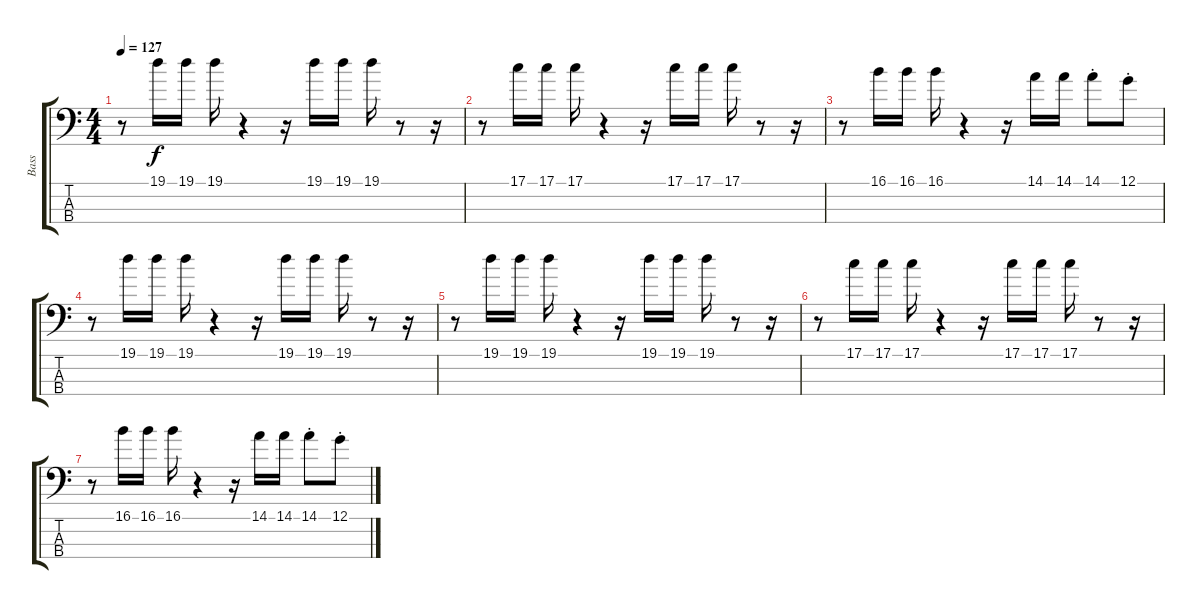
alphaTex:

\track ("Bass" "Bass") {instrument electricbassfinger}
\staff {score tabs}
\tuning (G2 D2 A1 E1) {hide}
\ts (4 4)
\tempo 127
\clef f4
\ks c
r.8{dy f} 19.1.16 19.1.16 19.1.16 r.4 r.16 19.1.16 19.1.16 19.1.16 r.8 r.16 |
r.8 17.1.16 17.1.16 17.1.16 r.4 r.16 17.1.16 17.1.16 17.1.16 r.8 r.16 |
r.8 16.1.16 16.1.16 16.1.16 r.4 r.16 14.1.16 14.1.16 14.1{st}.8 12.1{st}.8 |
r.8 19.1.16 19.1.16 19.1.16 r.4 r.16 19.1.16 19.1.16 19.1.16 r.8 r.16 |
r.8 19.1.16 19.1.16 19.1.16 r.4 r.16 19.1.16 19.1.16 19.1.16 r.8 r.16 |
r.8 17.1.16 17.1.16 17.1.16 r.4 r.16 17.1.16 17.1.16 17.1.16 r.8 r.16 |
r.8 16.1.16 16.1.16 16.1.16 r.4 r.16 14.1.16 14.1.16 14.1{st}.8 12.1{st}.8
